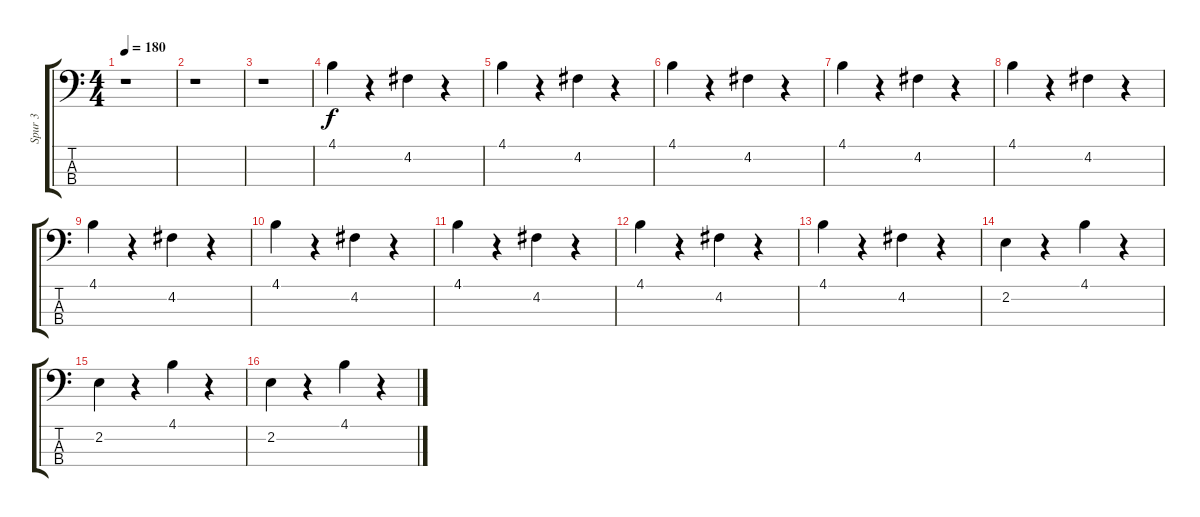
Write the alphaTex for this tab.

\track ("Spur 3" "Spur 3") {instrument fretlessbass}
\staff {score tabs}
\tuning (G2 D2 A1 E1) {hide}
\ts (4 4)
\tempo 180
\clef f4
\ks c
r.1{dy f} |
r.1 |
r.1 |
4.1.4 r.4 4.2.4 r.4 |
4.1.4 r.4 4.2.4 r.4 |
4.1.4 r.4 4.2.4 r.4 |
4.1.4 r.4 4.2.4 r.4 |
4.1.4 r.4 4.2.4 r.4 |
4.1.4 r.4 4.2.4 r.4 |
4.1.4 r.4 4.2.4 r.4 |
4.1.4 r.4 4.2.4 r.4 |
4.1.4 r.4 4.2.4 r.4 |
4.1.4 r.4 4.2.4 r.4 |
2.2.4 r.4 4.1.4 r.4 |
2.2.4 r.4 4.1.4 r.4 |
2.2.4 r.4 4.1.4 r.4
